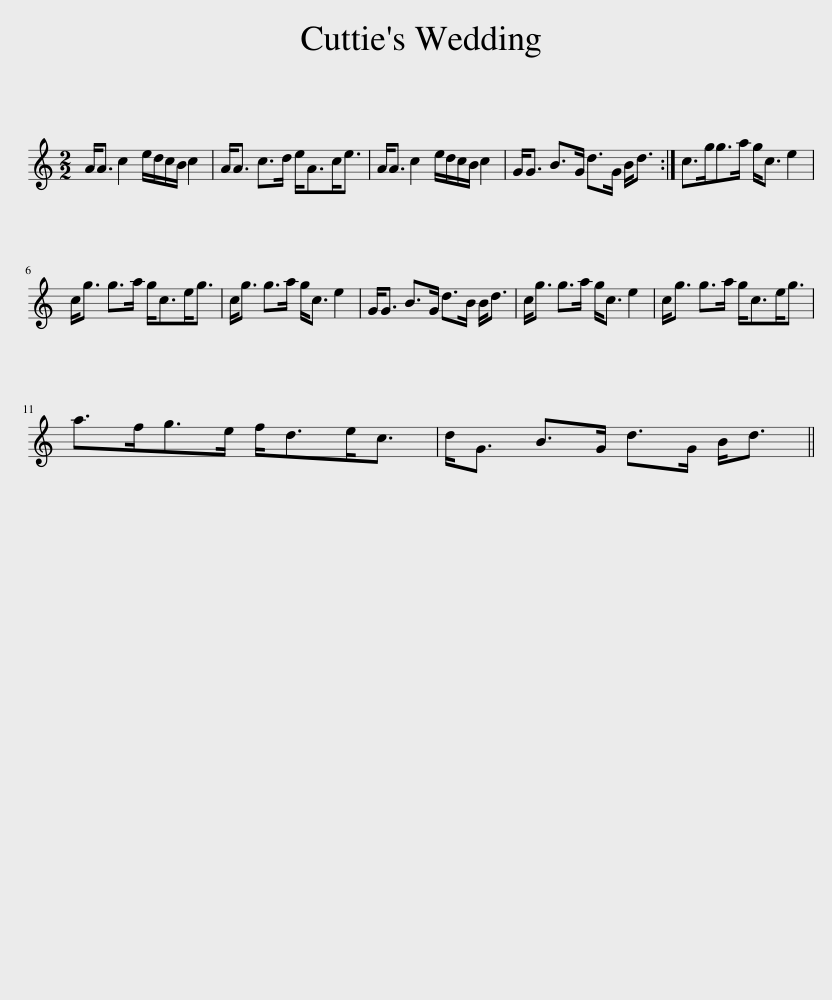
X:1
L:1/8
M:2/2
I:linebreak $
K:C
V:1 treble
V:1
 A<A c2 e/d/c/B/ c2 | A<A c>d e<Ac<e | A<A c2 e/d/c/B/ c2 | G<G B>G d>G B<d :| c>gg>a g<c e2 |$ %5
 c<g g>a g<ce<g | c<g g>a g<c e2 | G<G B>G d>B B<d | c<g g>a g<c e2 | c<g g>a g<ce<g |$ %10
 a>fg>e f<de<c | d<G B>G d>G B<d || %12
